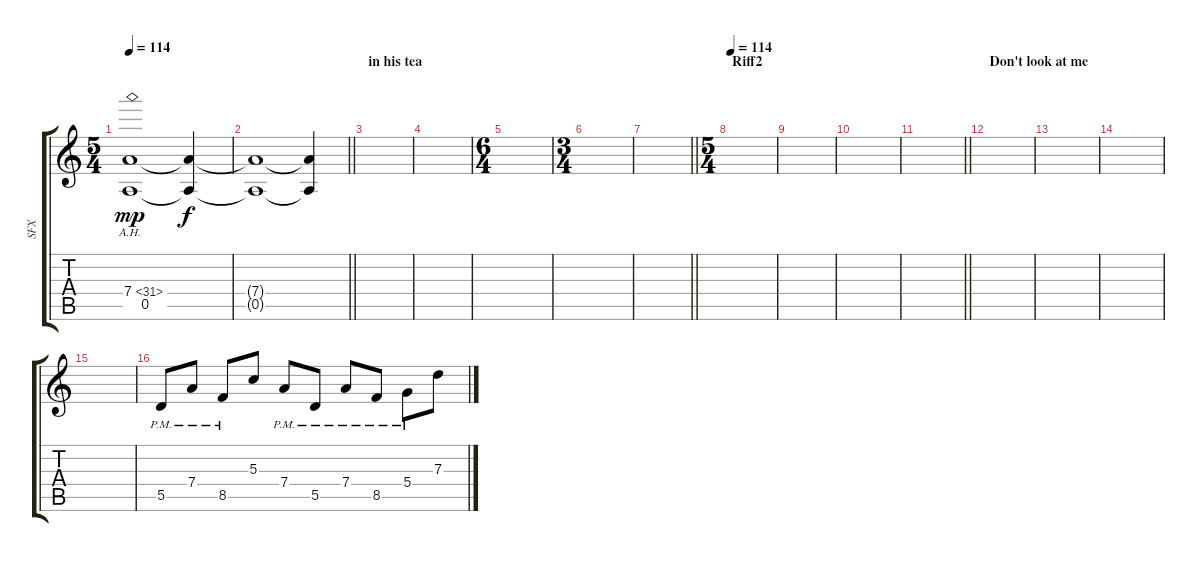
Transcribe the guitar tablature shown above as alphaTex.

\track ("SFX" "SFX") {instrument distortionguitar}
\staff {score tabs}
\tuning (E4 B3 G3 D3 A2 D2) {hide}
\ts (5 4)
\tempo 114
\clef g2
\ks c
(7.4{ah 24} 0.5).1{dy mp volume 13 instrument distortionguitar} (7.4{t} 0.5{t}).4{dy f} |
\barLineRight lightlight
(7.4{t} 0.5{t}).1 (7.4{t} 0.5{t}).4 |
\section ("" "in his tea")
|
|
\ts (6 4)
|
\ts (3 4)
|
\barLineRight lightlight
|
\ts (5 4)
\section ("" "Riff2")
\tempo 114
|
|
|
\barLineRight lightlight
|
\section ("" "Don't look at me")
|
|
|
|
5.5{pm}.8{volume 13 balance 16 instrument distortionguitar} 7.4{pm}.8 8.5{pm}.8 5.3.8 7.4{pm}.8 5.5{pm}.8 7.4{pm}.8 8.5{pm}.8 5.4{pm}.8 7.3.8
